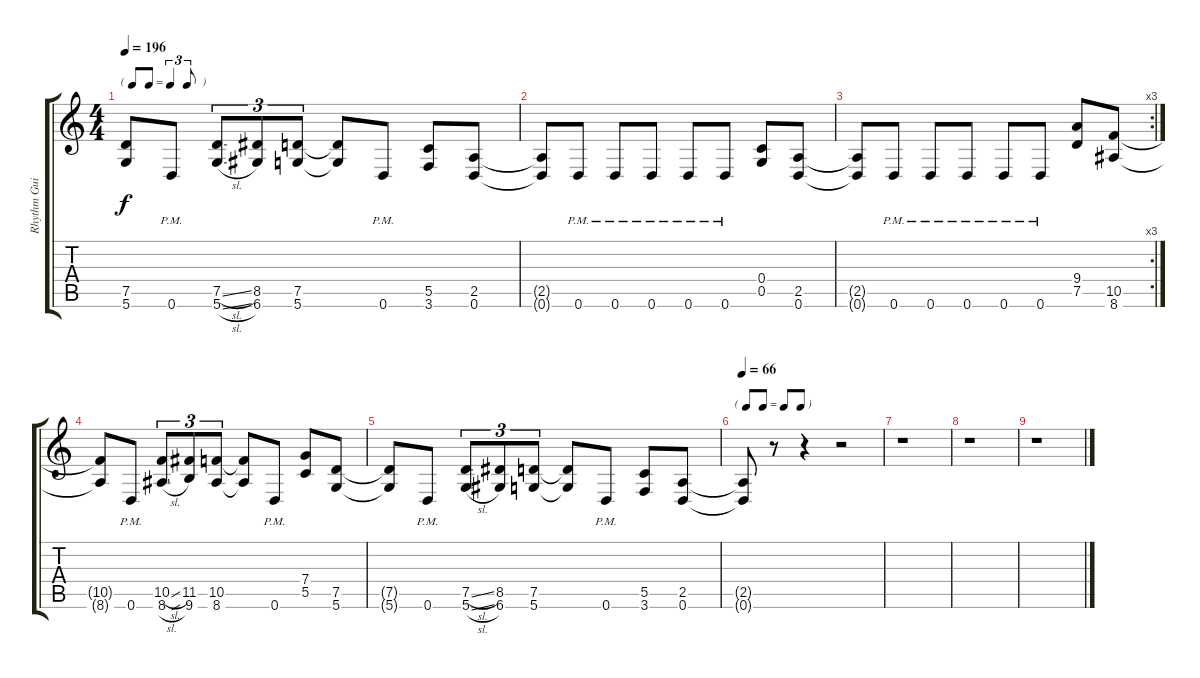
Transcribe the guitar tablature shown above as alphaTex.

\track ("Rhythm Guitar 2" "Rhythm Gui") {instrument distortionguitar}
\staff {score tabs}
\tuning (D4 A3 F3 C3 G2 D2) {hide}
\ts (4 4)
\tf triplet8th
\tempo 196
\clef g2
\ks c
(7.5{t} 5.6{t}).8{dy f} 0.6{pm}.8 (7.5{sl} 5.6{sl}).8{tu (3 2)} (8.5 6.6).8{tu (3 2)} (7.5 5.6).8{tu (3 2)} (7.5{t} 5.6{t}).8 0.6{pm}.8 (5.5 3.6).8 (2.5 0.6).8 |
(2.5{t} 0.6{t}).8 0.6{pm}.8 0.6{pm}.8 0.6{pm}.8 0.6{pm}.8 0.6{pm}.8 (0.4 0.5).8 (2.5 0.6).8 |
\rc 3
(2.5{t} 0.6{t}).8 0.6{pm}.8 0.6{pm}.8 0.6{pm}.8 0.6{pm}.8 0.6{pm}.8 (9.4 7.5).8 (10.5 8.6).8 |
(10.5{t} 8.6{t}).8 0.6{pm}.8 (10.5{sl} 8.6{sl}).8{tu (3 2)} (11.5 9.6).8{tu (3 2)} (10.5 8.6).8{tu (3 2)} (10.5{t} 8.6{t}).8 0.6{pm}.8 (7.4 5.5).8 (7.5 5.6).8 |
(7.5{t} 5.6{t}).8 0.6{pm}.8 (7.5{sl} 5.6{sl}).8{tu (3 2)} (8.5 6.6).8{tu (3 2)} (7.5 5.6).8{tu (3 2)} (7.5{t} 5.6{t}).8 0.6{pm}.8 (5.5 3.6).8 (2.5 0.6).8 |
\tf none
\tempo 66
(2.5{t} 0.6{t}).8 r.8 r.4 r.2 |
r.1 |
r.1 |
r.1
